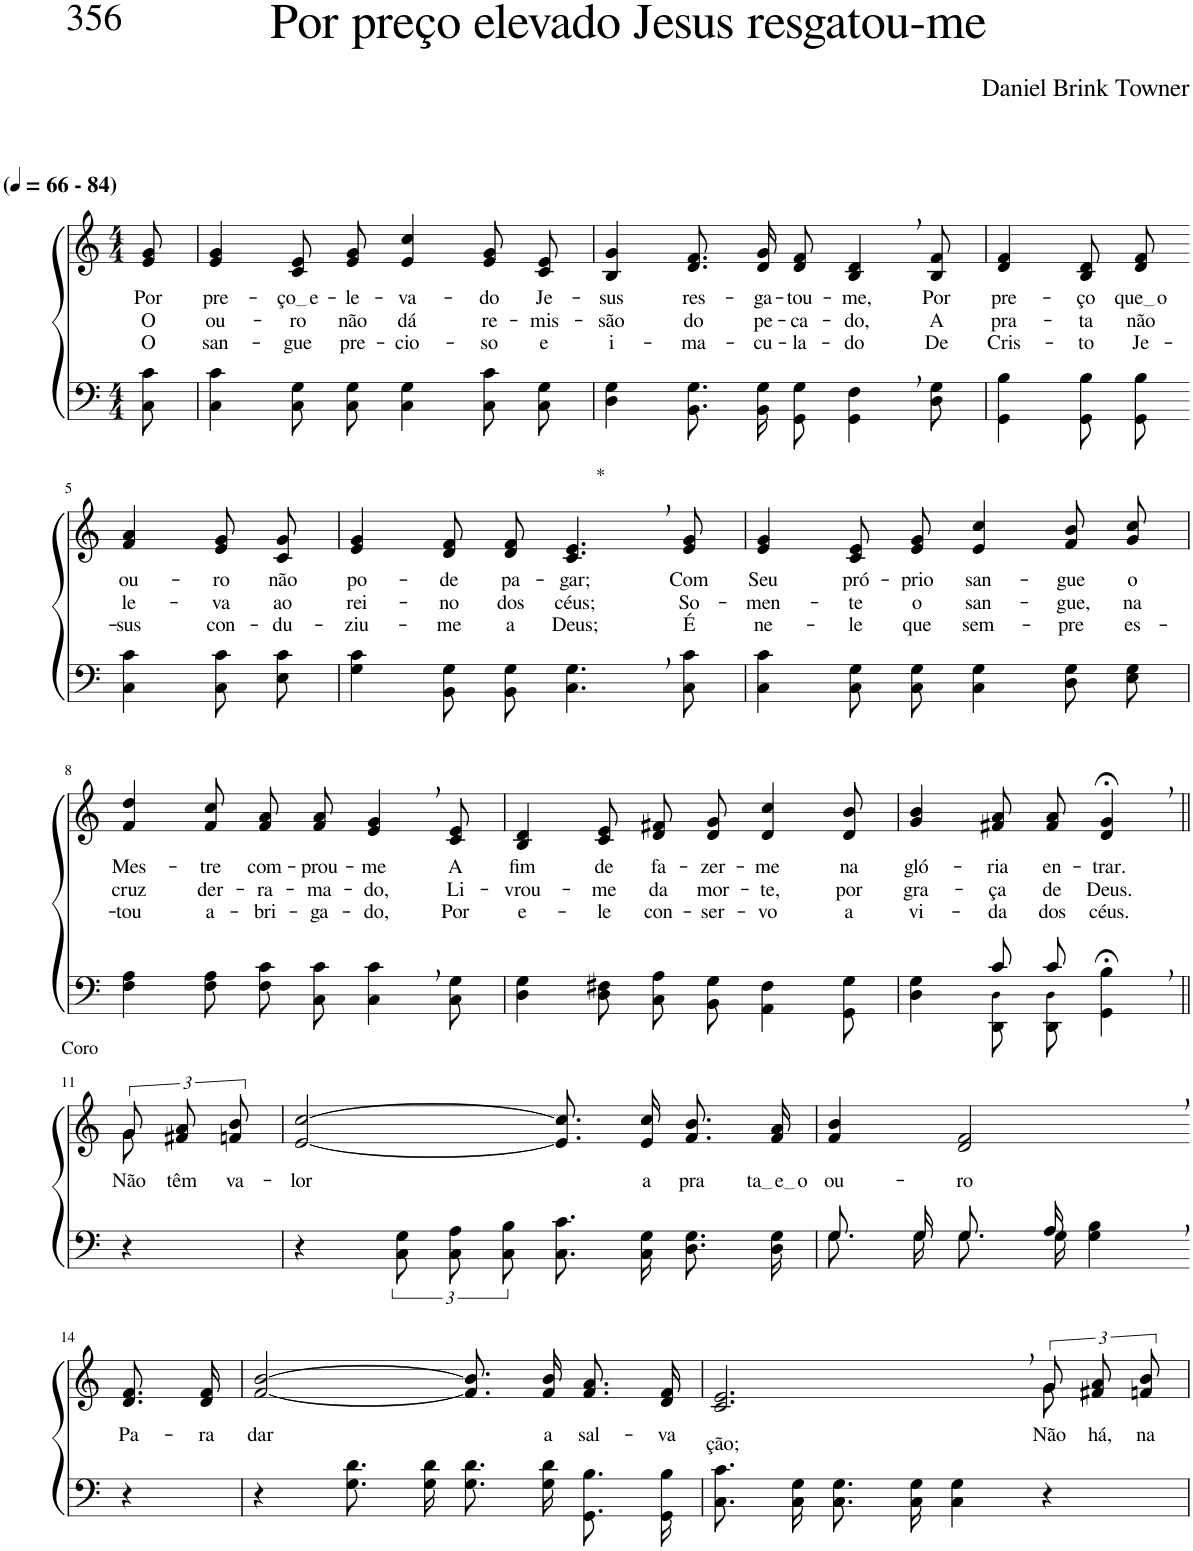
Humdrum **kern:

**kern	**kern	**text	**text	**text
*part2	*part1	*part1	*part1	*part1
*staff2	*staff1	*staff1	*staff1	*staff1
*I"Parte III e IV	*I"Parte I e II	*	*	*
*clefF4	*clefG2	*	*	*
*Trd-1c-2	*Trd-1c-2	*	*	*
*k[]	*k[]	*	*	*
*M4/4	*M4/4	*	*	*
*MM66	*MM66	*	*	*
=1	=1	=1	=1	=1
!	!LO:TX:a:B:t=(	!	!	!
!	!LO:TX:a:B:t=- 84)	!	!	!
!	!	!LO:LY:b	!LO:LY:b	!LO:LY:b
8C\ 8c\	8e/ 8g/	Por	O	O
=2	=2	=2	=2	=2
!	!	!LO:LY:b	!LO:LY:b	!LO:LY:b
4C\ 4c\	4e/ 4g/	pre-	ou-	san-
!	!	!LO:LY:b	!LO:LY:b	!LO:LY:b
8C\ 8G\L	8c/ 8e/L	ço e	-ro	-gue
!	!	!LO:LY:b	!LO:LY:b	!LO:LY:b
8C\ 8G\J	8e/ 8g/J	-le-	não	pre-
!	!	!LO:LY:b	!LO:LY:b	!LO:LY:b
4C\ 4G\	4e/ 4cc/	-va-	dá	-cio-
!	!	!LO:LY:b	!LO:LY:b	!LO:LY:b
8C\ 8c\L	8e/ 8g/L	-do	re-	-so
!	!	!LO:LY:b	!LO:LY:b	!LO:LY:b
8C\ 8G\J	8c/ 8e/J	Je-	-mis-	e
=3	=3	=3	=3	=3
!	!	!LO:LY:b	!LO:LY:b	!LO:LY:b
4D\ 4G\	4B/ 4g/	-sus	-são	i-
!	!	!LO:LY:b	!LO:LY:b	!LO:LY:b
8.BB\ 8.G\L	8.d/ 8.f/L	res-	do	-ma-
!	!	!LO:LY:b	!LO:LY:b	!LO:LY:b
16BB\ 16G\Jk	16d/ 16g/Jk	-ga-	pe-	-cu-
!	!	!LO:LY:b	!LO:LY:b	!LO:LY:b
8GG\ 8G\	8d/ 8f/	-tou-	-ca-	-la-
!	!	!LO:LY:b	!LO:LY:b	!LO:LY:b
4GG\, 4F\,	4B/, 4d/,	-me,	-do,	-do
!	!	!LO:LY:b	!LO:LY:b	!LO:LY:b
8D\ 8G\	8B/ 8f/	Por	A	De
=4	=4	=4	=4	=4
!	!	!LO:LY:b	!LO:LY:b	!LO:LY:b
4GG\ 4B\	4d/ 4f/	pre-	pra-	Cris-
!	!	!LO:LY:b	!LO:LY:b	!LO:LY:b
8GG\ 8B\L	8B/ 8d/L	-ço	-ta	-to
!	!	!LO:LY:b	!LO:LY:b	!LO:LY:b
8GG\ 8B\J	8d/ 8f/J	que o	não	Je-
!!LO:LB:g=z
=5-	=5-	=5-	=5-	=5-
!	!	!LO:LY:b	!LO:LY:b	!LO:LY:b
4C\ 4c\	4f/ 4a/	ou-	le-	-sus
!	!	!LO:LY:b	!LO:LY:b	!LO:LY:b
8C\ 8c\L	8e/ 8g/L	-ro	-va	con-
!	!	!LO:LY:b	!LO:LY:b	!LO:LY:b
8E\ 8c\J	8c/ 8g/J	não	ao	-du-
=6	=6	=6	=6	=6
!	!	!LO:LY:b	!LO:LY:b	!LO:LY:b
4G\ 4c\	4e/ 4g/	po-	rei-	-ziu-
!	!	!LO:LY:b	!LO:LY:b	!LO:LY:b
8BB\ 8G\L	8d/ 8f/L	-de	-no	-me
!	!	!LO:LY:b	!LO:LY:b	!LO:LY:b
8BB\ 8G\J	8d/ 8f/J	pa-	dos	a
!	!LO:TX:a:t=*	!	!	!
!	!	!LO:LY:b	!LO:LY:b	!LO:LY:b
4.C\, 4.G\,	4.c/, 4.e/,	-gar;	céus;	Deus;
!	!	!LO:LY:b	!LO:LY:b	!LO:LY:b
8C\ 8c\	8e/ 8g/	Com	So-	É
=7	=7	=7	=7	=7
!	!	!LO:LY:b	!LO:LY:b	!LO:LY:b
4C\ 4c\	4e/ 4g/	Seu	-men-	ne-
!	!	!LO:LY:b	!LO:LY:b	!LO:LY:b
8C\ 8G\L	8c/ 8e/L	pró-	-te	-le
!	!	!LO:LY:b	!LO:LY:b	!LO:LY:b
8C\ 8G\J	8e/ 8g/J	-prio	o	que
!	!	!LO:LY:b	!LO:LY:b	!LO:LY:b
4C\ 4G\	4e/ 4cc/	san-	san-	sem-
!	!	!LO:LY:b	!LO:LY:b	!LO:LY:b
8D\ 8G\L	8f/ 8b/L	-gue	-gue,	-pre
!	!	!LO:LY:b	!LO:LY:b	!LO:LY:b
8E\ 8G\J	8g/ 8cc/J	o	na	es-
!!LO:LB:g=z
=8	=8	=8	=8	=8
!	!	!LO:LY:b	!LO:LY:b	!LO:LY:b
4F\ 4A\	4f/ 4dd/	Mes-	cruz	-tou
!	!	!LO:LY:b	!LO:LY:b	!LO:LY:b
8F\ 8A\L	8f/ 8cc/L	-tre	der-	a-
!	!	!LO:LY:b	!LO:LY:b	!LO:LY:b
8F\ 8c\J	8f/ 8a/J	com-	-ra-	-bri-
!	!	!LO:LY:b	!LO:LY:b	!LO:LY:b
8C\ 8c\	8f/ 8a/	-prou-	-ma-	-ga-
!	!	!LO:LY:b	!LO:LY:b	!LO:LY:b
4C\, 4c\,	4e/, 4g/,	-me	-do,	-do,
!	!	!LO:LY:b	!LO:LY:b	!LO:LY:b
8C\ 8G\	8c/ 8e/	A	Li-	Por
=9	=9	=9	=9	=9
!	!	!LO:LY:b	!LO:LY:b	!LO:LY:b
4D\ 4G\	4B/ 4d/	fim	-vrou-	e-
!	!	!LO:LY:b	!LO:LY:b	!LO:LY:b
8D\ 8F#X\L	8c/ 8e/L	de	-me	-le
!	!	!LO:LY:b	!LO:LY:b	!LO:LY:b
8C\ 8A\J	8d/ 8f#X/J	fa-	da	con-
!	!	!LO:LY:b	!LO:LY:b	!LO:LY:b
8BB\ 8G\	8d/ 8g/	-zer-	mor-	-ser-
!	!	!LO:LY:b	!LO:LY:b	!LO:LY:b
4AA\ 4F#\	4d/ 4cc/	-me	-te,	-vo
!	!	!LO:LY:b	!LO:LY:b	!LO:LY:b
8GG\ 8G\	8d/ 8b/	na	por	a
=10	=10	=10	=10	=10
*^	*	*	*	*
!	!	!	!LO:LY:b	!LO:LY:b	!LO:LY:b
4D\ 4G\	4ryy	4g/ 4b/	gló-	gra-	vi-
!	!	!	!LO:LY:b	!LO:LY:b	!LO:LY:b
8c/L	8DD/ 8D!/L	8f#X/ 8a/L	-ria	-ça	-da
!	!	!	!LO:LY:b	!LO:LY:b	!LO:LY:b
8c/J	8DD/ 8D!/J	8f#/ 8a/J	en-	de	dos
!	!	!	!LO:LY:b	!LO:LY:b	!LO:LY:b
4GG\;<, 4B\;<,	4ryy	4d/;<, 4g/;<,	-trar.	Deus.	céus.
!!LO:LB:g=z
=11||	=11||	=11||	=11||	=11||	=11||
*	*	*^	*	*	*
!	!	!LO:TX:a:t=Coro	!	!	!	!
!	!	!	!	!LO:LY:b	!	!
*v	*v	*	*	*	*	*
4r	12g/L	8g\	Não	.	.
!	!	!	!LO:LY:b	!	!
.	12f#X/ 12a/	.	têm	.	.
.	.	8ryy	.	.	.
!	!	!	!LO:LY:b	!	!
.	12fn/ 12b/J	.	va-	.	.
*	*v	*v	*	*	*
=12	=12	=12	=12	=12
!	!	!LO:LY:b	!	!
4r	[2e/ [2cc/	-lor	.	.
12C\ 12G\L	.	.	.	.
12C\ 12A\	.	.	.	.
12C\ 12B\J	.	.	.	.
8.C\ 8.c\L	8.e]/ 8.cc]/L	.	.	.
!	!	!LO:LY:b	!	!
16C\ 16G\Jk	16e/ 16cc/Jk	a	.	.
!	!	!LO:LY:b	!	!
8.D\ 8.G\L	8.f/ 8.b/L	pra	.	.
!	!	!LO:LY:b	!	!
16D\ 16G\Jk	16f/ 16a/Jk	ta e o	.	.
=13	=13	=13	=13	=13
*^	*	*	*	*
!	!	!	!LO:LY:b	!	!
8.G\L	8.G/L	4f/ 4b/	ou-	.	.
16G\Jk	16G/Jk	.	.	.	.
!	!	!	!LO:LY:b	!	!
8.G\L	8.G/L	2d/, 2f/,	-ro	.	.
16G\Jk	16A/Jk	.	.	.	.
4G\, 4B\,	4ryy	.	.	.	.
!!LO:LB:g=z
=14-	=14-	=14-	=14-	=14-	=14-
!	!	!	!LO:LY:b	!	!
*v	*v	*	*	*	*
4r	8.d/ 8.f/L	Pa-	.	.
!	!	!LO:LY:b	!	!
.	16d/ 16f/Jk	-ra	.	.
=15	=15	=15	=15	=15
!	!	!LO:LY:b	!	!
4r	[2f/ [2b/	dar	.	.
8.G\ 8.d\L	.	.	.	.
16G\ 16d\Jk	.	.	.	.
8.G\ 8.d\L	8.f]/ 8.b]/L	.	.	.
!	!	!LO:LY:b	!	!
16G\ 16d\Jk	16f/ 16b/Jk	a	.	.
!	!	!LO:LY:b	!	!
8.GG\ 8.B\L	8.f/ 8.a/L	sal-	.	.
!	!	!LO:LY:b	!	!
16GG\ 16B\Jk	16d/ 16f/Jk	-va	.	.
=16	=16	=16	=16	=16
*	*^	*	*	*
!	!LO:TX:b:t=ção;	!	!	!	!
8.C\ 8.c\L	2.c/, 2.e/,	8ryy	.	.	.
*	*v	*v	*	*	*
16C\ 16G\Jk	.	.	.	.
8.C\ 8.G\L	.	.	.	.
16C\ 16G\Jk	.	.	.	.
4C\ 4G\	.	.	.	.
*	*^	*	*	*
.	.	12.ryy	.	.	.
!	!	!	!LO:LY:b	!	!
4r	12g/L	12g\	Não	.	.
!	!	!	!LO:LY:b	!	!
.	12f#X/ 12a/	24ryy	há,	.	.
.	.	8ryy	.	.	.
!	!	!	!LO:LY:b	!	!
.	12fn/ 12b/J	.	na	.	.
*	*v	*v	*	*	*
=	=	=	=	=
*-	*-	*-	*-	*-
